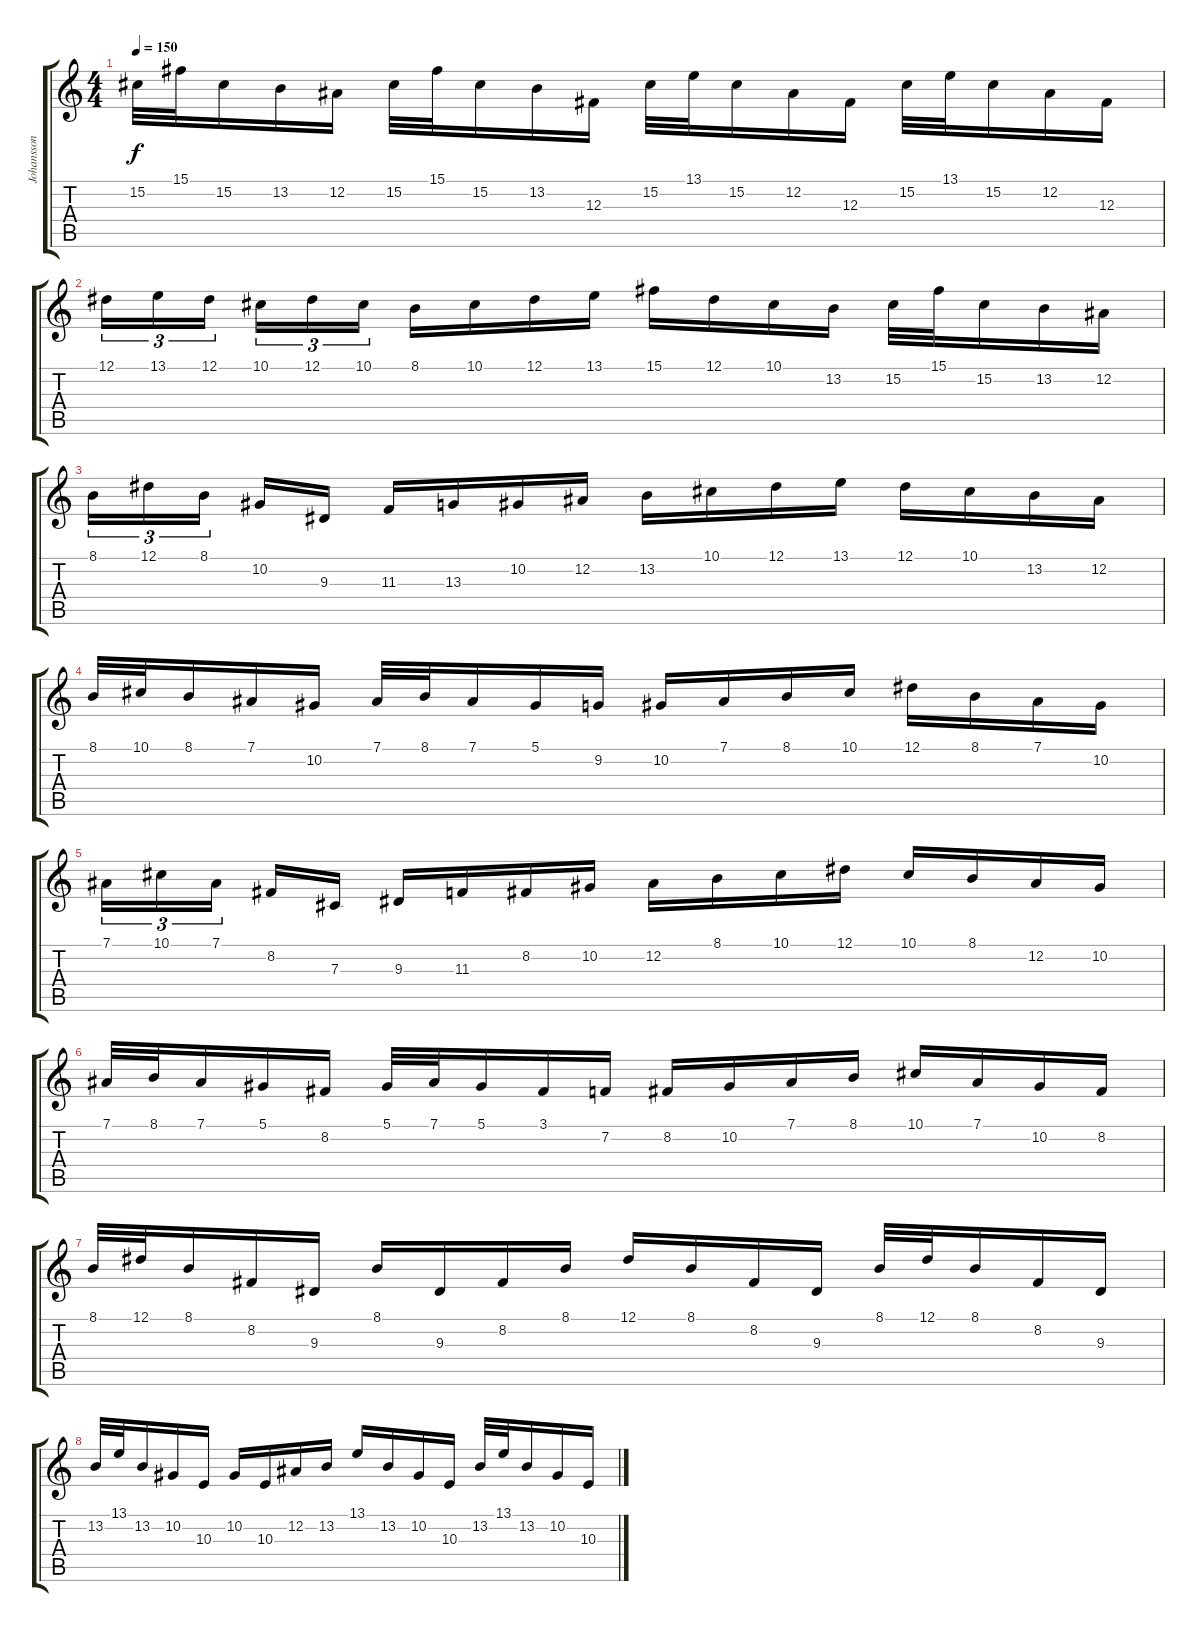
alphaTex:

\track ("Johansson" "Johansson") {instrument harpsichord}
\staff {score tabs}
\tuning (Eb4 Bb3 Gb3 Db3 Ab2 Eb2) {hide}
\ts (4 4)
\tempo 150
\clef g2
\ks c
15.2.32{dy f} 15.1.32 15.2.16 13.2.16 12.2.16 15.2.32 15.1.32 15.2.16 13.2.16 12.3.16 15.2.32 13.1.32 15.2.16 12.2.16 12.3.16 15.2.32 13.1.32 15.2.16 12.2.16 12.3.16 |
12.1.16{tu (3 2)} 13.1.16{tu (3 2)} 12.1.16{tu (3 2)} 10.1.16{tu (3 2)} 12.1.16{tu (3 2)} 10.1.16{tu (3 2)} 8.1.16 10.1.16 12.1.16 13.1.16 15.1.16 12.1.16 10.1.16 13.2.16 15.2.32 15.1.32 15.2.16 13.2.16 12.2.16 |
8.1.16{tu (3 2)} 12.1.16{tu (3 2)} 8.1.16{tu (3 2)} 10.2.16 9.3.16 11.3.16 13.3.16 10.2.16 12.2.16 13.2.16 10.1.16 12.1.16 13.1.16 12.1.16 10.1.16 13.2.16 12.2.16 |
8.1.32 10.1.32 8.1.16 7.1.16 10.2.16 7.1.32 8.1.32 7.1.16 5.1.16 9.2.16 10.2.16 7.1.16 8.1.16 10.1.16 12.1.16 8.1.16 7.1.16 10.2.16 |
7.1.16{tu (3 2)} 10.1.16{tu (3 2)} 7.1.16{tu (3 2)} 8.2.16 7.3.16 9.3.16 11.3.16 8.2.16 10.2.16 12.2.16 8.1.16 10.1.16 12.1.16 10.1.16 8.1.16 12.2.16 10.2.16 |
7.1.32 8.1.32 7.1.16 5.1.16 8.2.16 5.1.32 7.1.32 5.1.16 3.1.16 7.2.16 8.2.16 10.2.16 7.1.16 8.1.16 10.1.16 7.1.16 10.2.16 8.2.16 |
8.1.32 12.1.32 8.1.16 8.2.16 9.3.16 8.1.16 9.3.16 8.2.16 8.1.16 12.1.16 8.1.16 8.2.16 9.3.16 8.1.32 12.1.32 8.1.16 8.2.16 9.3.16 |
13.2.32 13.1.32 13.2.16 10.2.16 10.3.16 10.2.16 10.3.16 12.2.16 13.2.16 13.1.16 13.2.16 10.2.16 10.3.16 13.2.32 13.1.32 13.2.16 10.2.16 10.3.16
